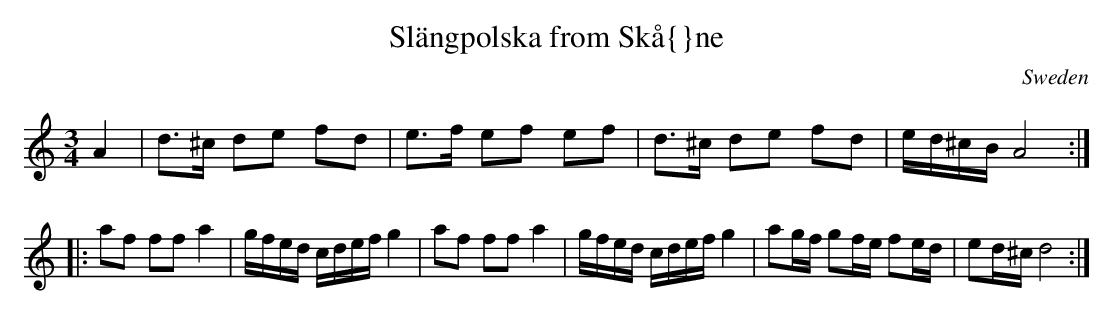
X:1
T:Sl\"angpolska from Sk\aa{}ne
O:Sweden
M:3/4
K:DDor
A2|\
d>^c de fd|e>f ef ef|d>^c de fd|e/d/^c/B/ A4:|
|:\
af ff a2|g/f/e/d/ c/d/e/f/ g2|\
af ff a2|g/f/e/d/ c/d/e/f/ g2|\
ag/f/ gf/e/ fe/d/|ed/^c/ d4:|
